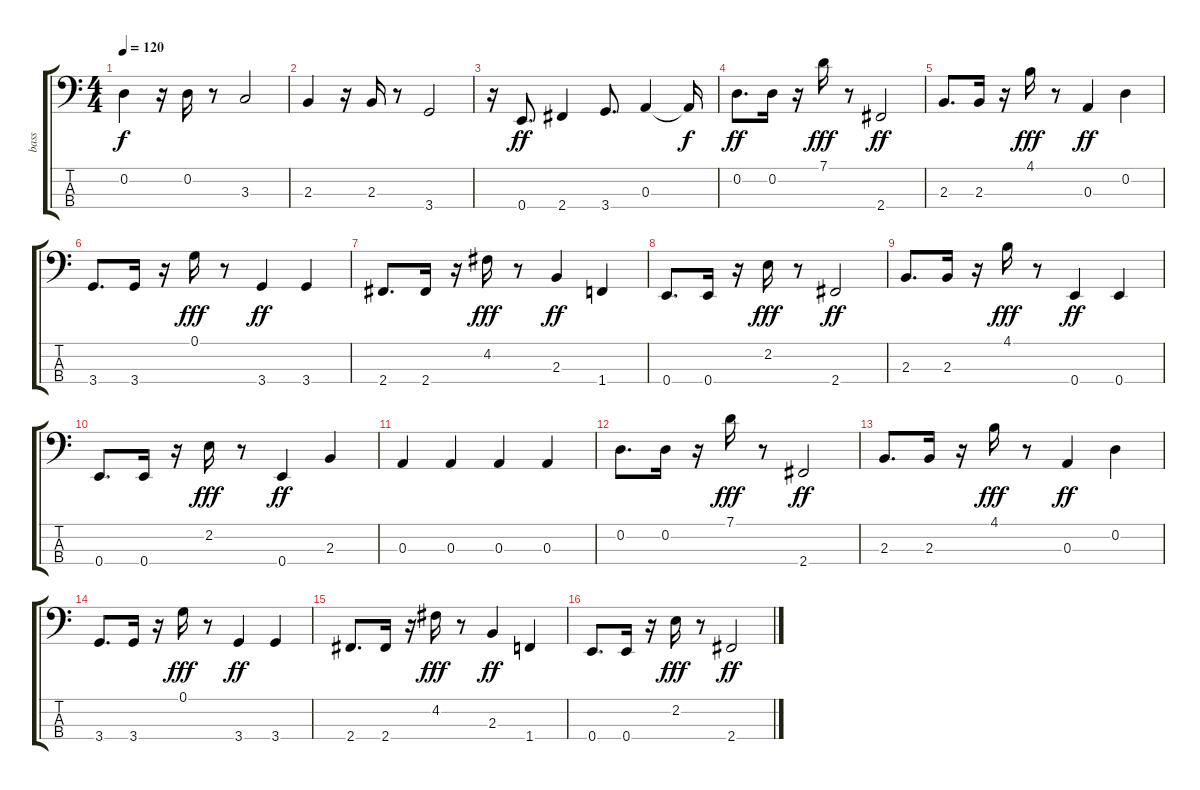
\track ("bass" "bass") {instrument electricbasspick}
\staff {score tabs}
\tuning (G2 D2 A1 E1) {hide}
\ts (4 4)
\tempo 120
\clef f4
\ks c
0.2.4{dy f} r.16 0.2.16 r.8 3.3.2 |
2.3.4 r.16 2.3.16 r.8 3.4.2 |
r.16 0.4.8{d dy ff} 2.4.4 3.4.8{d} 0.3.4 0.3{t}.16{dy f} |
0.2.8{d dy ff} 0.2.16 r.16 7.1.16{dy fff} r.8 2.4.2{dy ff} |
2.3.8{d} 2.3.16 r.16 4.1.16{dy fff} r.8 0.3.4{dy ff} 0.2.4 |
3.4.8{d} 3.4.16 r.16 0.1.16{dy fff} r.8 3.4.4{dy ff} 3.4.4 |
2.4.8{d} 2.4.16 r.16 4.2.16{dy fff} r.8 2.3.4{dy ff} 1.4.4 |
0.4.8{d} 0.4.16 r.16 2.2.16{dy fff} r.8 2.4.2{dy ff} |
2.3.8{d} 2.3.16 r.16 4.1.16{dy fff} r.8 0.4.4{dy ff} 0.4.4 |
0.4.8{d} 0.4.16 r.16 2.2.16{dy fff} r.8 0.4.4{dy ff} 2.3.4 |
0.3.4 0.3.4 0.3.4 0.3.4 |
0.2.8{d} 0.2.16 r.16 7.1.16{dy fff} r.8 2.4.2{dy ff} |
2.3.8{d} 2.3.16 r.16 4.1.16{dy fff} r.8 0.3.4{dy ff} 0.2.4 |
3.4.8{d} 3.4.16 r.16 0.1.16{dy fff} r.8 3.4.4{dy ff} 3.4.4 |
2.4.8{d} 2.4.16 r.16 4.2.16{dy fff} r.8 2.3.4{dy ff} 1.4.4 |
0.4.8{d} 0.4.16 r.16 2.2.16{dy fff} r.8 2.4.2{dy ff}
